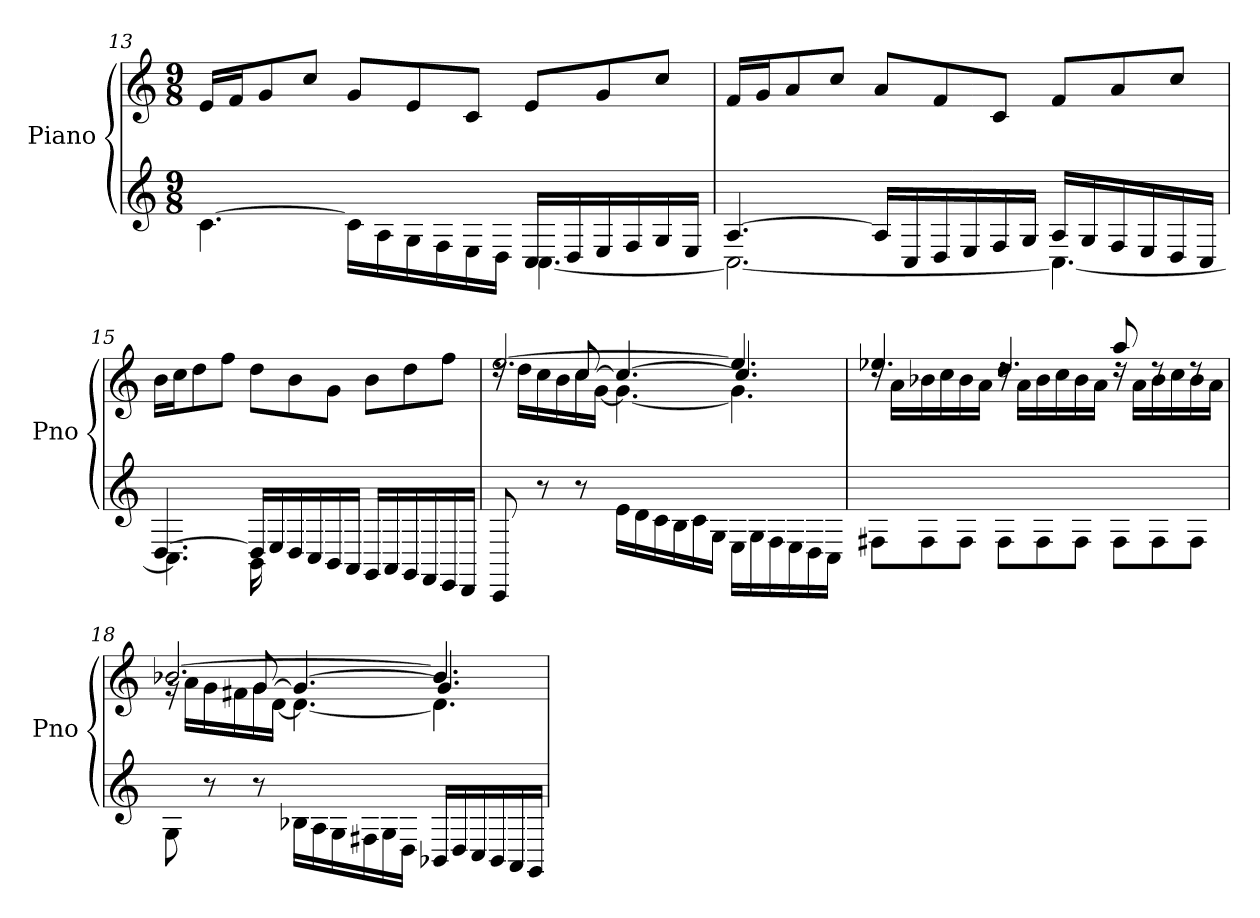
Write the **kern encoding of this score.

**kern	**kern
*part1	*part1
*staff2	*staff1
*I"Piano	*
*I'Pno	*
!!LO:LB:g=z
*clefG2	*clefG2
*k[]	*k[]
*M9/8	*M9/8
=13	=13
*^	*
[4.c\	2.ryy	16e/LL
.	.	16f/J
.	.	8g/
.	.	8cc/J
16c\LL]	.	8g/L
16A\	.	.
16G\	.	8e/
16F\	.	.
16E\	.	8c/J
16D\JJ	.	.
16C/LL	[4.C\	8e/L
16D/	.	.
16E/	.	8g/
16F/	.	.
16G/	.	8cc/J
16E/JJ	.	.
=14	=14	=14
[4.A/	2.C\_	16f/LL
.	.	16g/J
.	.	8a/
.	.	8cc/J
16A/LL]	.	8a/L
16C/	.	.
16D/	.	8f/
16E/	.	.
16F/	.	8c/J
16G/JJ	.	.
16A/LL	4.C\_	8f/L
16G/	.	.
16F/	.	8a/
16E/	.	.
16D/	.	8cc/J
16C/JJ	.	.
!!LO:LB:g=z
=15	=15	=15
[4.D/	4.C\]	16b\LL
.	.	16cc\J
.	.	8dd\
.	.	8ff\J
16D/LL]	16BB\	8dd\L
16E/	2ryy	.
16D/	.	8b\
16C/	.	.
16BB/	.	8g\J
16AA/JJ	.	.
16GG/LL	.	8b\L
16AA/	.	.
16GG/	.	8dd\
16FF/	8.ryy	.
16EE/	.	8ff\J
16DD/JJ	.	.
*v	*v	*
=16	=16
*	*^
*	*	*^
8CC/	[2.ee/	16rdd	4ryy
.	.	16dd\LL	.
8r	.	16cc\	.
.	.	16b\	.
8r	.	16cc\	[8cc/
.	.	[16g\JJ	.
16e\LL	.	4.g\_	4.cc/_
16d\	.	.	.
16c\	.	.	.
16B\	.	.	.
16c\	.	.	.
16G\JJ	.	.	.
16E\LL	4.ee/]	4.g\]	4.cc/]
16G\	.	.	.
16F\	.	.	.
16E\	.	.	.
16D\	.	.	.
16C\JJ	.	.	.
*	*	*v	*v
!!LO:LB:g=z
=17	=17	=17
8F#X\L	4.ee-X/	16rdd
.	.	16a\LL
8F#\	.	16b-X\
.	.	16cc\
8F#\J	.	16b-\
.	.	16a\JJ
8F#\L	4.dd/	16rdd
.	.	16a\LL
8F#\	.	16b-\
.	.	16cc\
8F#\J	.	16b-\
.	.	16a\JJ
8F#\L	8aa/	16rdd
.	.	16a\LL
8F#\	8rdd	16b-\
.	.	16cc\
8F#\J	8rdd	16b-\
.	.	16a\JJ
=18	=18	=18
*	*	*^
8G\	[2.b-X/	16rg	4ryy
.	.	16a\LL	.
8r	.	16g\	.
.	.	16f#X\	.
8r	.	16g\	[8g/
.	.	[16d\JJ	.
16B-X\LL	.	4.d\_	4.g/_
16A\	.	.	.
16G\	.	.	.
16F#X\	.	.	.
16G\	.	.	.
16D\JJ	.	.	.
16BB-X/LL	4.b-/]	4.d\]	4.g/]
16D/	.	.	.
16C/	.	.	.
16BB-/	.	.	.
16AA/	.	.	.
16GG/JJ	.	.	.
*	*v	*v	*v
=	=
*-	*-
